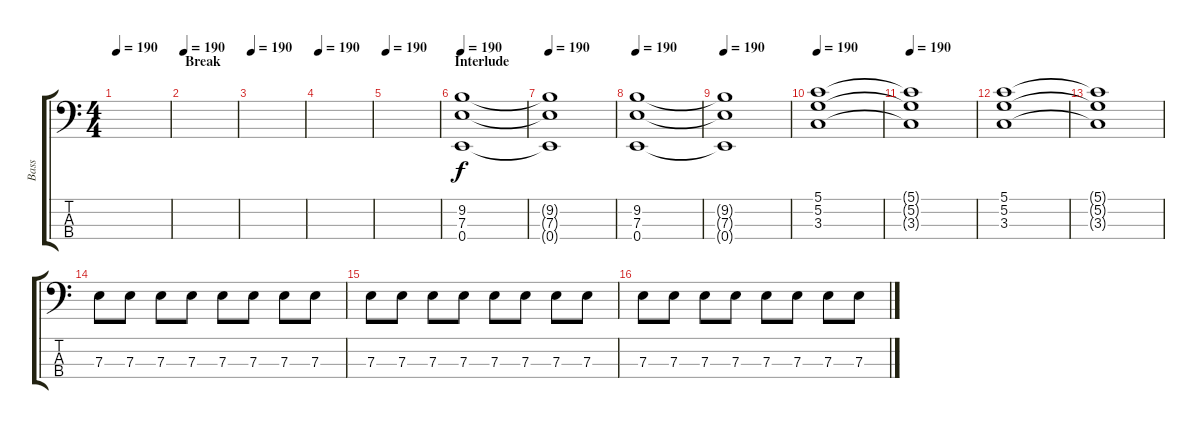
\track ("Bass" "Bass") {instrument electricbasspick}
\staff {score tabs}
\tuning (G2 D2 A1 E1) {hide}
\ts (4 4)
\tempo 190
\clef f4
\ks c
|
\section ("" "Break")
\tempo 190
|
\tempo 190
|
\tempo 190
|
\tempo 190
|
\section ("" "Interlude")
\tempo 190
(9.2 7.3 0.4).1 |
\tempo 190
(9.2{t} 7.3{t} 0.4{t}).1 |
\tempo 190
(9.2 7.3 0.4).1 |
\tempo 190
(9.2{t} 7.3{t} 0.4{t}).1 |
\tempo 190
(5.1 5.2 3.3).1 |
\tempo 190
(5.1{t} 5.2{t} 3.3{t}).1 |
(5.1 5.2 3.3).1 |
(5.1{t} 5.2{t} 3.3{t}).1 |
7.3.8 7.3.8 7.3.8 7.3.8 7.3.8 7.3.8 7.3.8 7.3.8 |
7.3.8 7.3.8 7.3.8 7.3.8 7.3.8 7.3.8 7.3.8 7.3.8 |
7.3.8 7.3.8 7.3.8 7.3.8 7.3.8 7.3.8 7.3.8 7.3.8
